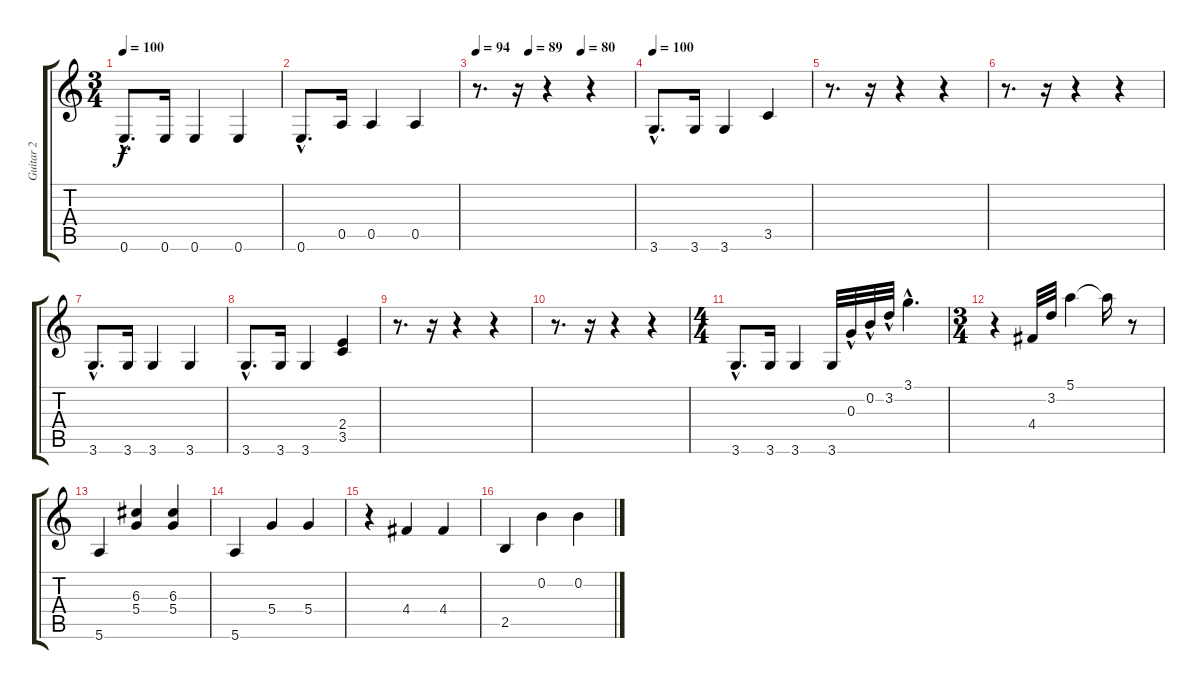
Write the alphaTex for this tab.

\track ("Guitar 2" "Guitar 2") {instrument acousticguitarnylon}
\staff {score tabs}
\tuning (E4 B3 G3 D3 A2 E2) {hide}
\ts (3 4)
\tempo 100
\clef g2
\ks c
0.6{hac}.8{d dy f} 0.6.16 0.6.4 0.6.4 |
0.6{hac}.8{d} 0.5.16 0.5.4 0.5.4 |
\tempo 94
\tempo (89 0.3333333333333333)
\tempo (80 0.6666666666666666)
r.8{d} r.16 r.4 r.4 |
\tempo 100
3.6{hac}.8{d} 3.6.16 3.6.4 3.5.4 |
r.8{d} r.16 r.4 r.4 |
r.8{d} r.16 r.4 r.4 |
3.6{hac}.8{d} 3.6.16 3.6.4 3.6.4 |
3.6{hac}.8{d} 3.6.16 3.6.4 (2.4 3.5).4 |
r.8{d} r.16 r.4 r.4 |
r.8{d} r.16 r.4 r.4 |
\ts (4 4)
3.6{hac}.8{d} 3.6.16 3.6.4 3.6.32 0.3{hac}.32 0.2{hac}.32 3.2{hac}.32 3.1{hac}.4{d} |
\ts (3 4)
r.4 4.4.32 3.2.32 5.1.4 5.1{t}.16 r.8 |
5.6.4 (6.3 5.4).4 (6.3 5.4).4 |
5.6.4 5.4.4 5.4.4 |
r.4 4.4.4 4.4.4 |
2.5.4 0.2.4 0.2.4
